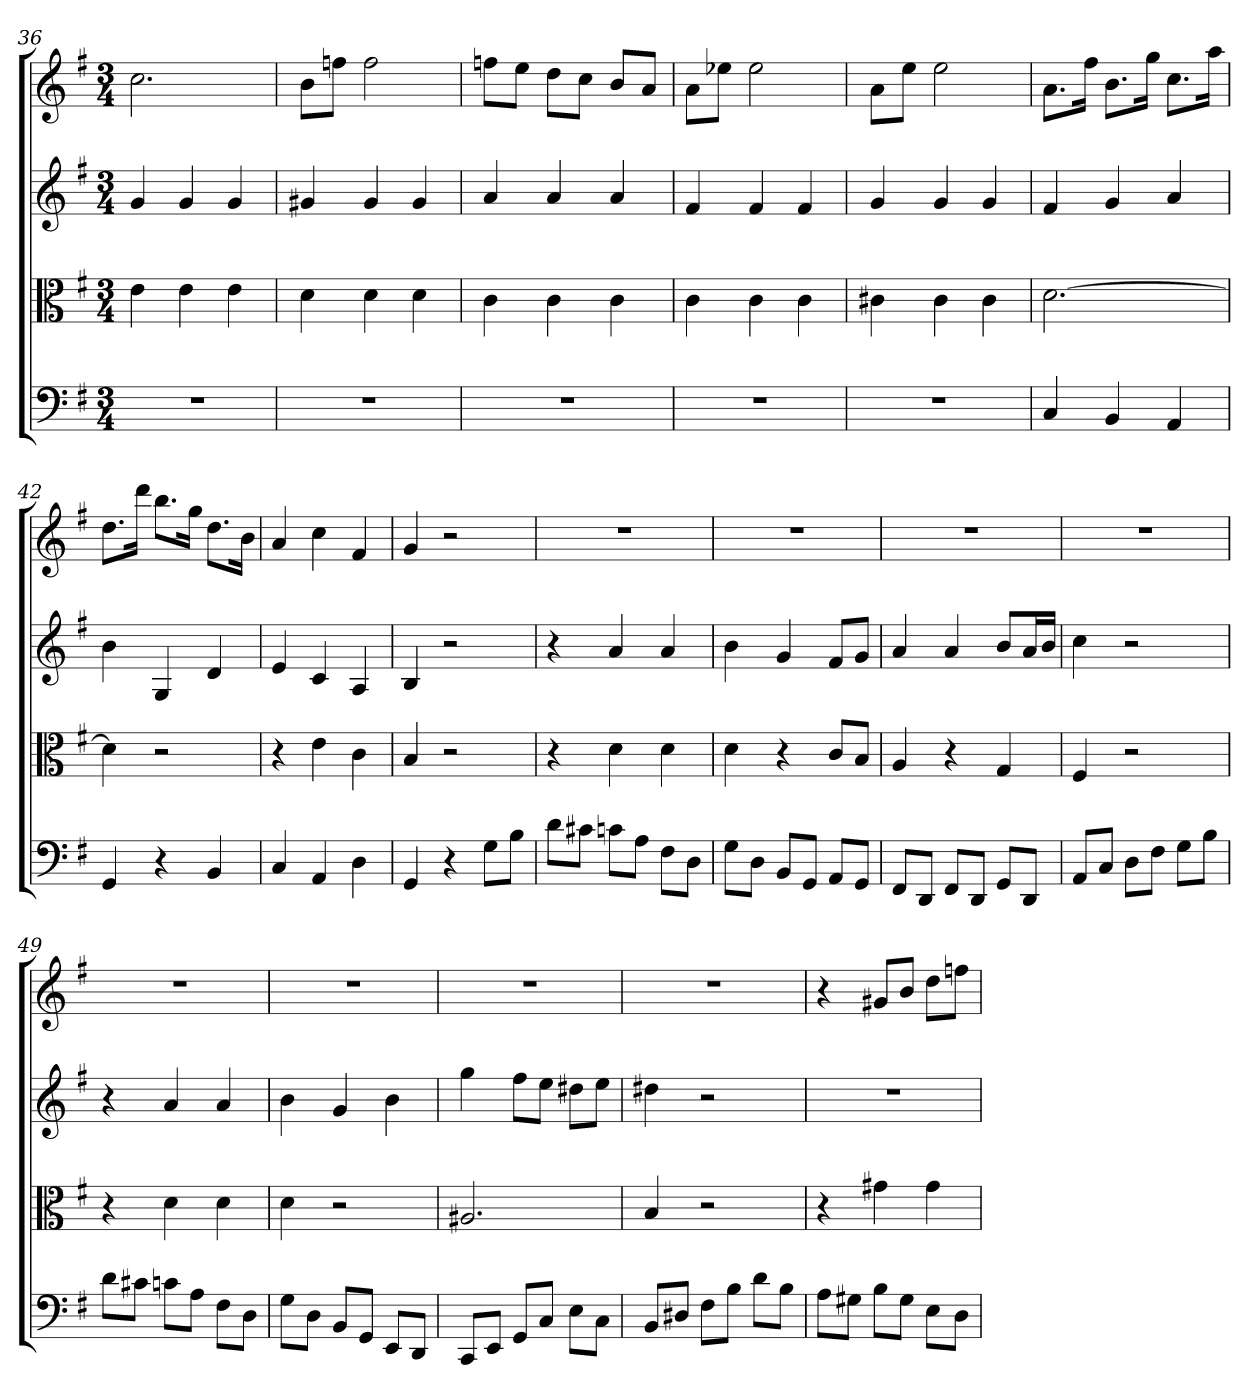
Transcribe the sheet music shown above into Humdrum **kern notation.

**kern	**kern	**kern	**kern
*part4	*part3	*part2	*part1
*staff4	*staff3	*staff2	*staff1
*clefF4	*clefC3	*	*
*k[f#]	*k[f#]	*k[f#]	*k[f#]
*G:	*G:	*G:	*G:
*M3/4	*M3/4	*M3/4	*M3/4
=36	=36	=36	=36
2.r	4e	4g	2.cc
.	4e	4g	.
.	4e	4g	.
=37	=37	=37	=37
2.r	4d	4g#X	8bL
.	.	.	8ffnJ
.	4d	4g#	2ff
.	4d	4g#	.
=38	=38	=38	=38
2.r	4c	4a	8ffnL
.	.	.	8eeJ
.	4c	4a	8ddL
.	.	.	8ccJ
.	4c	4a	8bL
.	.	.	8aJ
=39	=39	=39	=39
2.r	4c	4f#	8aL
.	.	.	8ee-XJ
.	4c	4f#	2ee-
.	4c	4f#	.
=40	=40	=40	=40
2.r	4c#X	4g	8aL
.	.	.	8eeJ
.	4c#	4g	2ee
.	4c#	4g	.
=41	=41	=41	=41
4C	[2.d	4f#	8.aL
.	.	.	16ff#Jk
4BB	.	4g	8.bL
.	.	.	16ggJk
4AA	.	4a	8.ccL
.	.	.	16aaJk
=42	=42	=42	=42
4GG	4d]	4b	8.ddL
.	.	.	16dddJk
4r	2r	4G	8.bbL
.	.	.	16ggJk
4BB	.	4d	8.ddL
.	.	.	16bJk
=43	=43	=43	=43
4C	4r	4e	4a
4AA	4e	4c	4cc
4D	4c	4A	4f#
=44	=44	=44	=44
4GG	4B	4B	4g
4r	2r	2r	2r
8G\L	.	.	.
8B\J	.	.	.
=45	=45	=45	=45
8d\L	4r	4r	2.r
8c#X\J	.	.	.
8cn\L	4d	4a	.
8A\J	.	.	.
8F#\L	4d	4a	.
8D\J	.	.	.
=46	=46	=46	=46
8G\L	4d	4b	2.r
8D\J	.	.	.
8BB/L	4r	4g	.
8GG/J	.	.	.
8AA/L	8c/L	8f#L	.
8GG/J	8B/J	8gJ	.
=47	=47	=47	=47
8FF#/L	4A	4a	2.r
8DD/J	.	.	.
8FF#/L	4r	4a	.
8DD/J	.	.	.
8GG/L	4G	8bL	.
8DD/J	.	16aL	.
.	.	16bJJ	.
=48	=48	=48	=48
8AA/L	4F#	4cc	2.r
8C/J	.	.	.
8D\L	2r	2r	.
8F#\J	.	.	.
8G\L	.	.	.
8B\J	.	.	.
=49	=49	=49	=49
8d\L	4r	4r	2.r
8c#X\J	.	.	.
8cn\L	4d	4a	.
8A\J	.	.	.
8F#\L	4d	4a	.
8D\J	.	.	.
=50	=50	=50	=50
8G\L	4d	4b	2.r
8D\J	.	.	.
8BB/L	2r	4g	.
8GG/J	.	.	.
8EE/L	.	4b	.
8DD/J	.	.	.
=51	=51	=51	=51
8CC/L	2.A#X	4gg	2.r
8EE/J	.	.	.
8GG/L	.	8ff#L	.
8C/J	.	8eeJ	.
8E\L	.	8dd#XL	.
8C\J	.	8eeJ	.
=52	=52	=52	=52
8BB/L	4B	4dd#X	2.r
8D#X/J	.	.	.
8F#\L	2r	2r	.
8B\J	.	.	.
8d\L	.	.	.
8B\J	.	.	.
=53	=53	=53	=53
8A\L	4r	2.r	4r
8G#X\J	.	.	.
8B\L	4g#X	.	8g#XL
8G#\J	.	.	8bJ
8E\L	4g#	.	8ddL
8D\J	.	.	8ffnJ
=	=	=	=
*-	*-	*-	*-
